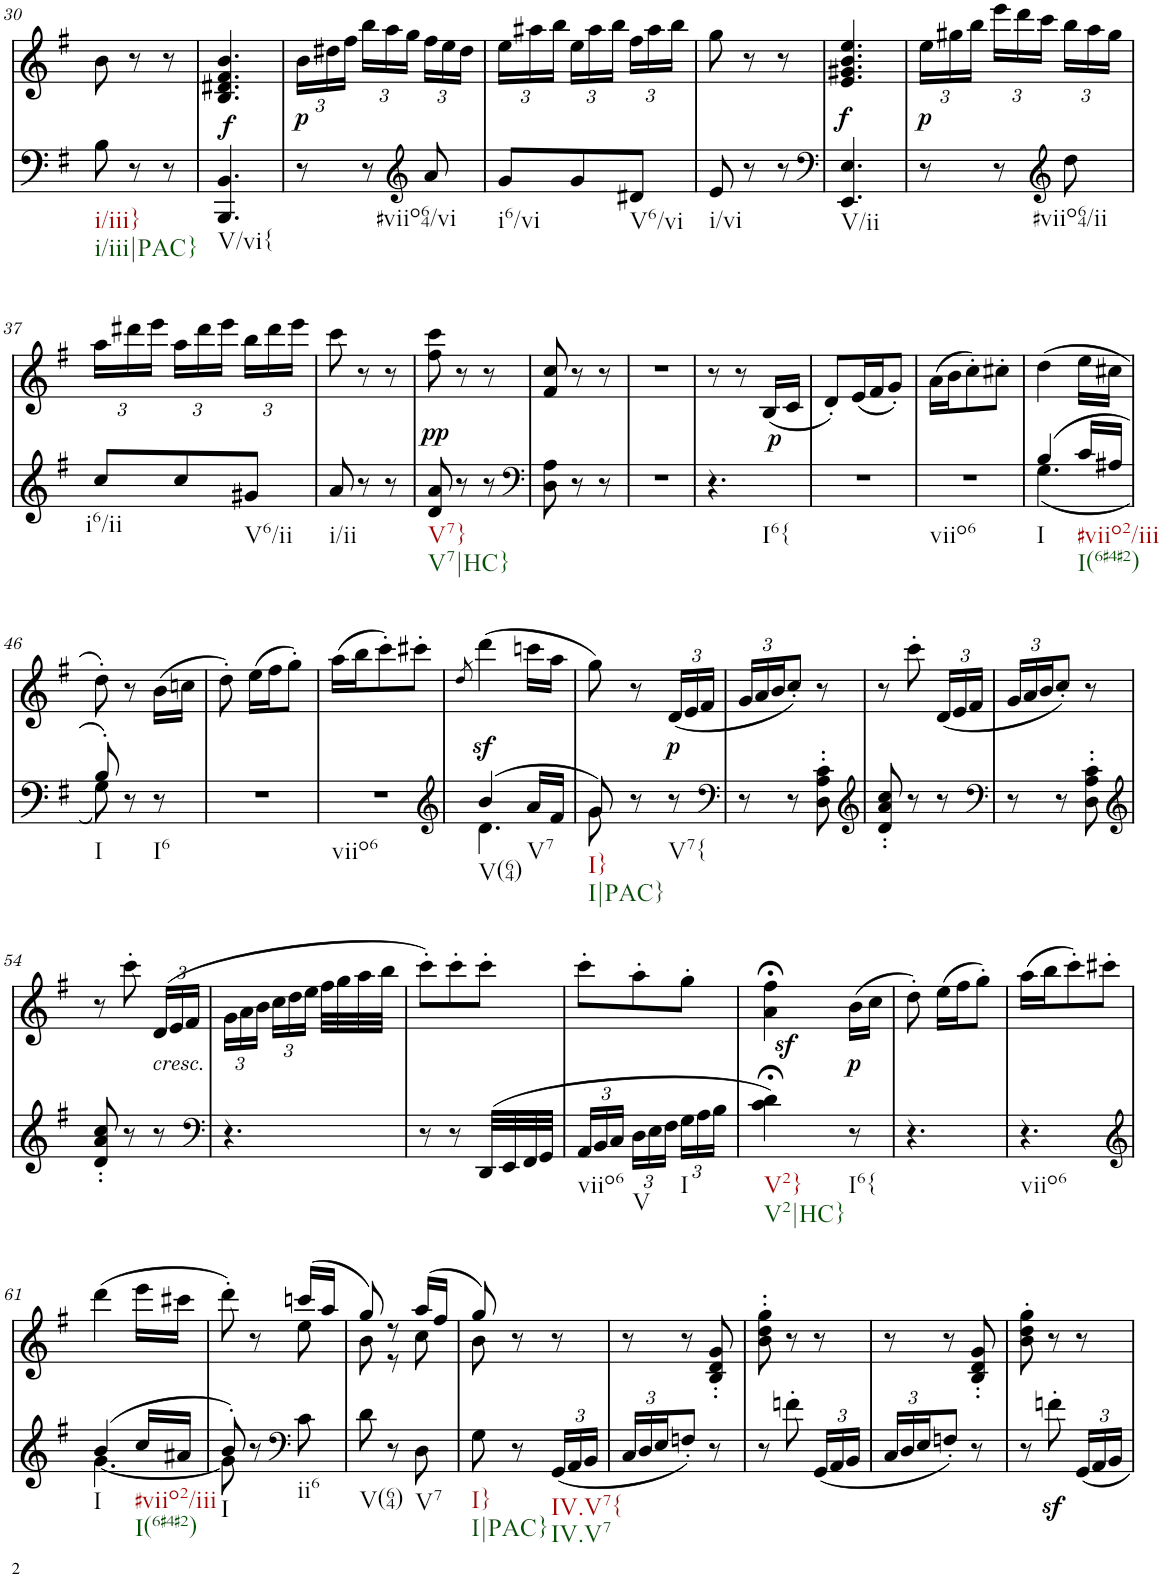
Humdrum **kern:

**kern	**kern	**text	**dynam
*part2	*part1	*part1	*part1
*staff2	*staff1	*staff1	*staff1
*I"piano	*I"piano	*	*
*I'Pno	*I'Pno	*	*
!!LO:PB:g=z
*clefF4	*clefG2	*	*
*k[f#]	*k[f#]	*	*
*G:	*G:	*	*
*M3/8	*M3/8	*	*
=30	=30	=30	=30
!LO:TX:b:t=i/iii}	!	!	!
!LO:TX:b:t=i/iii|PAC}	!	!	!
8B\	8b\	.	.
8r	8r	.	.
8r	8r	.	.
=31	=31	=31	=31
!LO:TX:b:t=V/vi{	!	!	!
!	!	!LO:LY:b	!LO:DY:b
4.BBB/ 4.BB/	4.B/ 4.d#X/ 4.f#/ 4.b/	f	f
=32	=32	=32	=32
*	*Xbrackettup	*	*
!	!	!LO:LY:b	!LO:DY:b
8r	24b\LL	p	p
.	24dd#X\	.	.
.	24ff#\JJ	.	.
8r	24bb\LL	.	.
.	24aa\	.	.
.	24gg\JJ	.	.
*clefG2	*	*	*
!LO:TX:b:t=#viio64/vi	!	!	!
8a/	24ff#\LL	.	.
.	24ee\	.	.
.	24dd#\JJ	.	.
=33	=33	=33	=33
!LO:TX:b:t=i6/vi	!	!	!
8g/L	24ee\LL	.	.
.	24aa#X\	.	.
.	24bb\JJ	.	.
8g/	24ee\LL	.	.
.	24aa#\	.	.
.	24bb\JJ	.	.
!LO:TX:b:t=V6/vi	!	!	!
8d#X/J	24ff#\LL	.	.
.	24aa#\	.	.
.	24bb\JJ	.	.
=34	=34	=34	=34
!LO:TX:b:t=i/vi	!	!	!
8e/	8gg\	.	.
8r	8r	.	.
8r	8r	.	.
=35	=35	=35	=35
*clefF4	*	*	*
!LO:TX:b:t=V/ii	!	!	!
!	!	!LO:LY:b	!LO:DY:b
4.EE/ 4.E/	4.e/ 4.g#X/ 4.b/ 4.ee/	f	f
=36	=36	=36	=36
!	!	!LO:LY:b	!LO:DY:b
8r	24ee\LL	p	p
.	24gg#X\	.	.
.	24bb\JJ	.	.
8r	24eee\LL	.	.
.	24ddd\	.	.
.	24ccc\JJ	.	.
*clefG2	*	*	*
!LO:TX:b:t=#viio64/ii	!	!	!
8dd\	24bb\LL	.	.
.	24aa\	.	.
.	24gg#\JJ	.	.
!!LO:LB:g=z
=37	=37	=37	=37
!LO:TX:b:t=i6/ii	!	!	!
8cc/L	24aa\LL	.	.
.	24ddd#X\	.	.
.	24eee\JJ	.	.
8cc/	24aa\LL	.	.
.	24ddd#\	.	.
.	24eee\JJ	.	.
!LO:TX:b:t=V6/ii	!	!	!
8g#X/J	24bb\LL	.	.
.	24ddd#\	.	.
.	24eee\JJ	.	.
=38	=38	=38	=38
!LO:TX:b:t=i/ii	!	!	!
8a/	8ccc\	.	.
8r	8r	.	.
8r	8r	.	.
=39	=39	=39	=39
!LO:TX:b:t=V7}	!	!	!
!LO:TX:b:t=V7|HC}	!	!	!
!	!	!LO:LY:b	!LO:DY:b
8d/ 8a/	8ff#\ 8ccc\	pp	pp
8r	8r	.	.
8r	8r	.	.
=40	=40	=40	=40
*clefF4	*	*	*
8D\ 8A\	8f#/ 8cc/	.	.
8r	8r	.	.
8r	8r	.	.
=41	=41	=41	=41
4.r	4.r	.	.
=42	=42	=42	=42
!LO:TX:b:t=I6{	!	!	!
4.r	8r	.	.
.	8r	.	.
!	!	!LO:LY:b	!LO:DY:b
.	(16B/LL	p	p
.	16c/JJ	.	.
=43	=43	=43	=43
4.r	8d'/L)	.	.
.	(16e/L	.	.
.	16f#/J	.	.
.	8g'/J)	.	.
=44	=44	=44	=44
!LO:TX:b:t=viio6	!	!	!
4.r	(16a\LL	.	.
.	16b\J	.	.
.	8cc'\)	.	.
.	8cc#X'\J	.	.
=45	=45	=45	=45
*^	*	*	*
!LO:TX:b:t=I	!	!	!	!
(4B/	(4.G\	(4dd\	.	.
!LO:TX:b:t=#viio2/iii	!	!	!	!
!LO:TX:b:t=I(6#4#2)	!	!	!	!
16c/LL	.	16ee\LL	.	.
16A#X/JJ	.	16cc#X\JJ	.	.
!!LO:LB:g=z
=46	=46	=46	=46	=46
!LO:TX:b:t=I	!	!	!	!
8B'/)	8G\)	8dd'\)	.	.
8r	4ryy	8r	.	.
!LO:TX:b:t=I6	!	!	!	!
8r	.	(16b\LL	.	.
.	.	16ccn\JJ	.	.
*v	*v	*	*	*
=47	=47	=47	=47
4.r	8dd'\)	.	.
.	(16ee\LL	.	.
.	16ff#\J	.	.
.	8gg'\J)	.	.
=48	=48	=48	=48
!LO:TX:b:t=viio6	!	!	!
4.r	(16aa\LL	.	.
.	16bb\J	.	.
.	8ccc'\)	.	.
.	8ccc#X'\J	.	.
=49	=49	=49	=49
*clefG2	*	*	*
.	8qdd/	.	.
*^	*	*	*
!LO:TX:b:t=V(64)	!	!	!	!
(4b/	4.d\	(4dddz<\	.	.
!LO:TX:b:t=V7	!	!	!	!
16a/LL	.	16cccn\LL	.	.
16f#/JJ	.	16aa\JJ	.	.
=50	=50	=50	=50	=50
!LO:TX:b:t=I}	!	!	!	!
!LO:TX:b:t=I|PAC}	!	!	!	!
8g/)	8g\	8gg\)	.	.
8r	4ryy	8r	.	.
!LO:TX:b:t=V7{	!	!	!	!
!	!	!	!LO:LY:b	!LO:DY:b
8r	.	(24d/LL	p	p
.	.	24e/	.	.
.	.	24f#/JJ	.	.
*v	*v	*	*	*
=51	=51	=51	=51
*clefF4	*	*	*
8r	24g/LL	.	.
.	24a/	.	.
.	24b/J	.	.
8r	8cc'/J)	.	.
8D\' 8A\' 8c\'	8r	.	.
=52	=52	=52	=52
*clefG2	*	*	*
8d/' 8a/' 8cc/'	8r	.	.
8r	8ccc'\	.	.
8r	(24d/LL	.	.
.	24e/	.	.
.	24f#/JJ	.	.
=53	=53	=53	=53
*clefF4	*	*	*
8r	24g/LL	.	.
.	24a/	.	.
.	24b/J	.	.
8r	8cc'/J)	.	.
8D\' 8A\' 8c\'	8r	.	.
!!LO:LB:g=z
=54	=54	=54	=54
*clefG2	*	*	*
8d/' 8a/' 8cc/'	8r	.	.
8r	8ccc'\	.	.
!	!LO:TX:b:i:t=cresc.	!	!
!	!	!LO:LY:b	!
8r	(24d/LL	<	.
.	24e/	.	.
.	24f#/JJ	.	.
=55	=55	=55	=55
*clefF4	*	*	*
4.r	24g\LL	.	.
.	24a\	.	.
.	24b\JJ	.	.
.	24cc\LL	.	.
.	24dd\	.	.
.	24ee\JJ	.	.
.	32ff#\LLL	.	.
.	32gg\	.	.
.	32aa\	.	.
.	32bb\JJJ	.	.
=56	=56	=56	=56
8r	8ccc'\L)	.	.
8r	8ccc'\	.	.
(32DD/LLL	8ccc'\J	.	.
32EE/	.	.	.
32FF#/	.	.	.
32GG/JJJ	.	.	.
=57	=57	=57	=57
*Xbrackettup	*	*	*
!LO:TX:b:t=viio6	!	!	!
24AA/LL	8ccc'\L	.	.
24BB/	.	.	.
24C/JJ	.	.	.
!LO:TX:b:t=V	!	!	!
24D\LL	8aa'\	.	.
24E\	.	.	.
24F#\JJ	.	.	.
!LO:TX:b:t=I	!	!	!
24G\LL	8gg'\J	.	.
24A\	.	.	.
24B\JJ	.	.	.
=58	=58	=58	=58
!LO:TX:b:t=V2}	!	!	!
!LO:TX:b:t=V2|HC}	!	!	!
4c\;< 4d\;<)	4a\z<;< 4ff#\z<;<	.	.
!LO:TX:b:t=I6{	!	!	!
!	!	!LO:LY:b	!LO:DY:b
8r	(16b\LL	p	p
.	16cc\JJ	.	.
=59	=59	=59	=59
4.r	8dd'\)	.	.
.	(16ee\LL	.	.
.	16ff#\J	.	.
.	8gg'\J)	.	.
=60	=60	=60	=60
!LO:TX:b:t=viio6	!	!	!
4.r	(16aa\LL	.	.
.	16bb\J	.	.
.	8ccc'\)	.	.
.	8ccc#X'\J	.	.
!!LO:LB:g=z
=61	=61	=61	=61
*clefG2	*	*	*
*^	*	*	*
!LO:TX:b:t=I	!	!	!	!
(4b/	[4.g\	(4ddd\	.	.
!LO:TX:b:t=#viio2/iii	!	!	!	!
!LO:TX:b:t=I(6#4#2)	!	!	!	!
16cc/LL	.	16eee\LL	.	.
16a#X/JJ	.	16ccc#X\JJ	.	.
=62	=62	=62	=62	=62
*	*	*^	*	*
!LO:TX:b:t=I	!	!	!	!	!
8b'/)	8g\]	8ddd'>\)	4ryy	.	.
8r	4ryy	8r	.	.	.
*clefF4	*	*	*	*	*
!LO:TX:b:t=ii6	!	!	!	!	!
8c\	.	(16cccn/LL	8ee\	.	.
.	.	16aa/JJ	.	.	.
*v	*v	*	*	*	*
=63	=63	=63	=63	=63
!LO:TX:b:t=V(64)	!	!	!	!
8d\	8gg/)	8b\	.	.
8r	8r	8r	.	.
!LO:TX:b:t=V7	!	!	!	!
8D\	(16aa/LL	8cc\	.	.
.	16ff#/JJ	.	.	.
=64	=64	=64	=64	=64
!LO:TX:b:t=I}	!	!	!	!
!LO:TX:b:t=I|PAC}	!	!	!	!
8G\	8gg/)	8b\	.	.
8r	8r	4ryy	.	.
!LO:TX:b:t=IV.V7{	!	!	!	!
!LO:TX:b:t=IV.V7	!	!	!	!
(24GG/LL	8r	.	.	.
24AA/	.	.	.	.
24BB/JJ	.	.	.	.
*	*v	*v	*	*
=65	=65	=65	=65
24C/LL	8r	.	.
24D/	.	.	.
24E/J	.	.	.
8Fn'/J)	8r	.	.
8r	8B/' 8d/' 8g/'	.	.
=66	=66	=66	=66
8r	8b\' 8dd\' 8gg\'	.	.
8fn'\	8r	.	.
(24GG/LL	8r	.	.
24AA/	.	.	.
24BB/JJ	.	.	.
=67	=67	=67	=67
24C/LL	8r	.	.
24D/	.	.	.
24E/J	.	.	.
8Fn'/J)	8r	.	.
8r	8B/' 8d/' 8g/'	.	.
=68	=68	=68	=68
8r	8b\' 8dd\' 8gg\'	.	.
8fnz<'\	8r	.	.
24GG/LL	8r	.	.
24AA/	.	.	.
24BB/JJ	.	.	.
=	=	=	=
*-	*-	*-	*-
